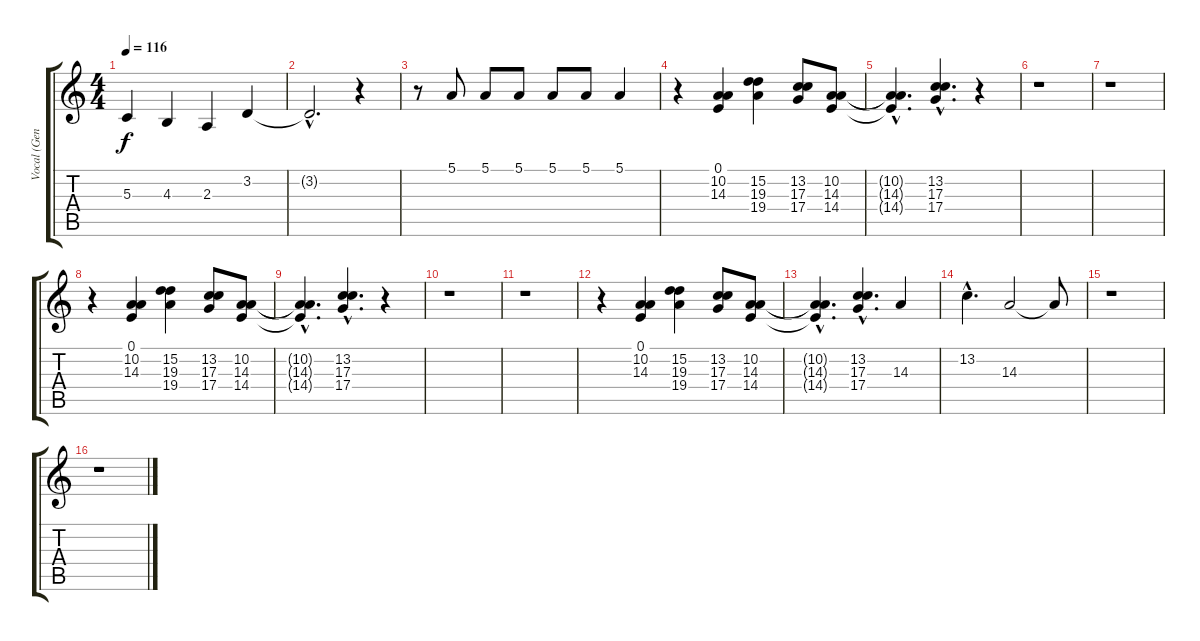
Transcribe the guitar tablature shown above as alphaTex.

\track ("Vocal (Gene)" "Vocal (Gen") {instrument lead2sawtooth}
\staff {score tabs}
\tuning (E4 B3 G3 D3 A2 E2) {hide}
\ts (4 4)
\tempo 116
\clef g2
\ks c
5.3{t}.4{dy f} 4.3.4 2.3.4 3.2.4 |
3.2{hac t}.2{d} r.4 |
r.8 5.1.8 5.1.8 5.1.8 5.1.8 5.1.8 5.1.4 |
r.4 (0.1 10.2 14.3).4 (15.2 19.3 19.4).4 (13.2 17.3 17.4).8 (10.2 14.3 14.4).8 |
(10.2{hac t} 14.3{hac t} 14.4{hac t}).4{d} (13.2{hac} 17.3{hac} 17.4{hac}).4{d} r.4 |
r.1 |
r.1 |
r.4 (0.1 10.2 14.3).4 (15.2 19.3 19.4).4 (13.2 17.3 17.4).8 (10.2 14.3 14.4).8 |
(10.2{hac t} 14.3{hac t} 14.4{hac t}).4{d} (13.2{hac} 17.3{hac} 17.4{hac}).4{d} r.4 |
r.1 |
r.1 |
r.4 (0.1 10.2 14.3).4 (15.2 19.3 19.4).4 (13.2 17.3 17.4).8 (10.2 14.3 14.4).8 |
(10.2{hac t} 14.3{hac t} 14.4{hac t}).4{d} (13.2{hac} 17.3{hac} 17.4{hac}).4{d} 14.3.4 |
13.2{hac}.4{d} 14.3.2 14.3{t}.8 |
r.1 |
r.1
